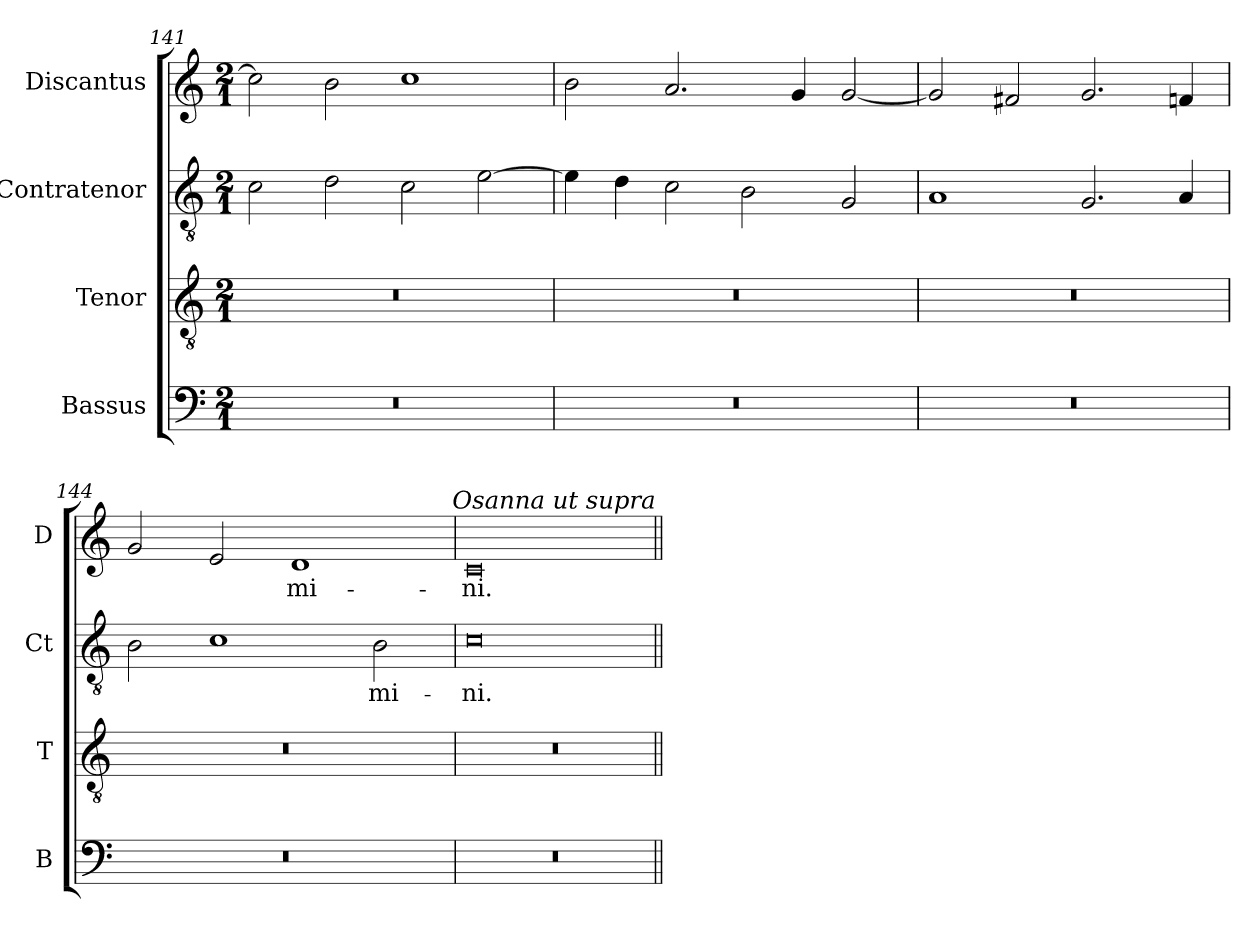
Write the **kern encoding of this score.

**kern	**kern	**kern	**text	**kern	**text
*part4	*part3	*part2	*part2	*part1	*part1
*staff4	*staff3	*staff2	*staff2	*staff1	*staff1
*I"Bassus	*I"Tenor	*I"Contratenor	*	*I"Discantus	*
*I'B	*I'T	*I'Ct	*	*I'D	*
*clefF4	*clefGv2	*clefGv2	*	*clefG2	*
*k[]	*k[]	*k[]	*	*k[]	*
*M2/1	*M2/1	*M2/1	*	*M2/1	*
=141	=141	=141	=141	=141	=141
0r	0r	2c\	.	2cc\]	.
.	.	2d\	.	2b\	.
.	.	2c\	.	1cc	.
.	.	[2e\	.	.	.
=142	=142	=142	=142	=142	=142
0r	0r	4e\]	.	2b\	.
.	.	4d\	.	.	.
.	.	2c\	.	2.a/	.
.	.	2B\	.	.	.
.	.	.	.	4g/	.
.	.	2G/	.	[2g/	.
=143	=143	=143	=143	=143	=143
0r	0r	1A	.	2g/]	.
.	.	.	.	2f#X/	.
.	.	2.G/	.	2.g/	.
.	.	4A/	.	4fn/	.
=144	=144	=144	=144	=144	=144
0r	0r	2B\	.	2g/	.
.	.	1c	.	2e/	.
.	.	.	.	1d	-mi-
.	.	2B\	-mi-	.	.
=145	=145	=145	=145	=145	=145
0r	0r	0c	-ni.	0c	-ni.
!	!	!	!	!LO:TX:a:i:rj:t=Osanna ut supra	!
=||	=||	=||	=||	=||	=||
*-	*-	*-	*-	*-	*-
